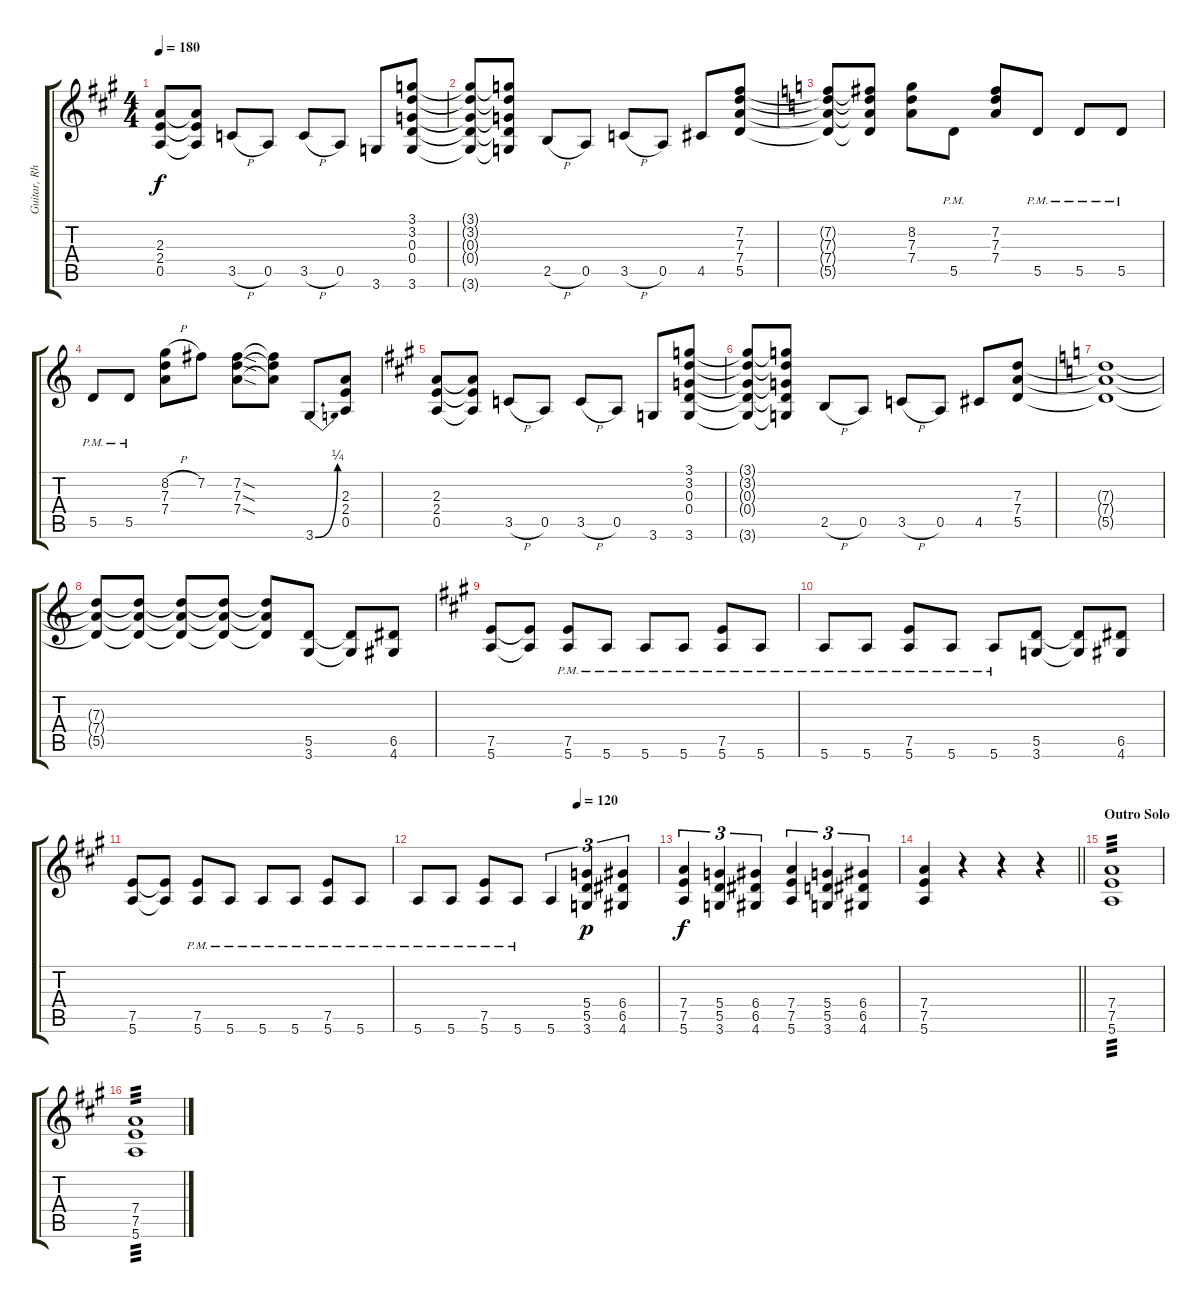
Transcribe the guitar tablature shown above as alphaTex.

\track ("Guitar, Rhythm" "Guitar, Rh") {instrument overdrivenguitar}
\staff {score tabs}
\tuning (E4 B3 G3 D3 A2 E2) {hide}
\ts (4 4)
\tempo 180
\clef g2
\ks a
(2.3 2.4 0.5).8{dy f} (2.3{t} 2.4{t} 0.5{t}).8 3.5{h}.8 0.5.8 3.5{h}.8 0.5.8 3.6.8 (3.1 3.2 0.3 0.4 3.6).8 |
(3.1{t} 3.2{t} 0.3{t} 0.4{t} 3.6{t}).8 (3.1{t} 3.2{t} 0.3{t} 0.4{t} 3.6{t}).8 2.5{h}.8 0.5.8 3.5{h}.8 0.5.8 4.5.8 (7.2 7.3 7.4 5.5).8 |
\ks c
(7.2{t} 7.3{t} 7.4{t} 5.5{t}).8 (7.2{t} 7.3{t} 7.4{t} 5.5{t}).8 (8.2 7.3 7.4).8 5.5{pm}.8 (7.2 7.3 7.4).8 5.5{pm}.8 5.5{pm}.8 5.5{pm}.8 |
5.5{pm}.8 5.5{pm}.8 (8.2{h} 7.3 7.4).8 7.2.8 (7.2{sod} 7.3{sod} 7.4{sod}).8 (7.2{t} 7.3{t} 7.4{t}).8 3.6{be (bend 0 0 60 1)}.8 (2.3 2.4 0.5).8 |
\ks a
(2.3 2.4 0.5).8 (2.3{t} 2.4{t} 0.5{t}).8 3.5{h}.8 0.5.8 3.5{h}.8 0.5.8 3.6.8 (3.1 3.2 0.3 0.4 3.6).8 |
(3.1{t} 3.2{t} 0.3{t} 0.4{t} 3.6{t}).8 (3.1{t} 3.2{t} 0.3{t} 0.4{t} 3.6{t}).8 2.5{h}.8 0.5.8 3.5{h}.8 0.5.8 4.5.8 (7.3 7.4 5.5).8 |
\ks c
(7.3{t} 7.4{t} 5.5{t}).1 |
(7.3{t} 7.4{t} 5.5{t}).8 (7.3{t} 7.4{t} 5.5{t}).8 (7.3{t} 7.4{t} 5.5{t}).8 (7.3{t} 7.4{t} 5.5{t}).8 (7.3{t} 7.4{t} 5.5{t}).8 (5.5 3.6).8 (5.5{t} 3.6{t}).8 (6.5 4.6).8 |
\ks a
(7.5 5.6).8 (7.5{t} 5.6{t}).8 (7.5{pm} 5.6{pm}).8 5.6{pm}.8 5.6{pm}.8 5.6{pm}.8 (7.5{pm} 5.6{pm}).8 5.6{pm}.8 |
5.6{pm}.8 5.6{pm}.8 (7.5{pm} 5.6{pm}).8 5.6{pm}.8 5.6{pm}.8 (5.5 3.6).8 (5.5{t} 3.6{t}).8 (6.5 4.6).8 |
(7.5 5.6).8 (7.5{t} 5.6{t}).8 (7.5{pm} 5.6{pm}).8 5.6{pm}.8 5.6{pm}.8 5.6{pm}.8 (7.5{pm} 5.6{pm}).8 5.6{pm}.8 |
\tempo (120 0.6666666666666666)
5.6{pm}.8 5.6{pm}.8 (7.5{pm} 5.6{pm}).8 5.6{pm}.8 5.6.4{tu (3 2)} (5.4 5.5 3.6).4{tu (3 2) dy p} (6.4 6.5 4.6).4{tu (3 2)} |
(7.4 7.5 5.6).4{tu (3 2) dy f} (5.4 5.5 3.6).4{tu (3 2)} (6.4 6.5 4.6).4{tu (3 2)} (7.4 7.5 5.6).4{tu (3 2)} (5.4 5.5 3.6).4{tu (3 2)} (6.4 6.5 4.6).4{tu (3 2)} |
\barLineRight lightlight
(7.4 7.5 5.6).4 r.4 r.4 r.4 |
\section ("" "Outro Solo")
(7.4 7.5 5.6).1{tp 3} |
(7.4 7.5 5.6).1{tp 3}
